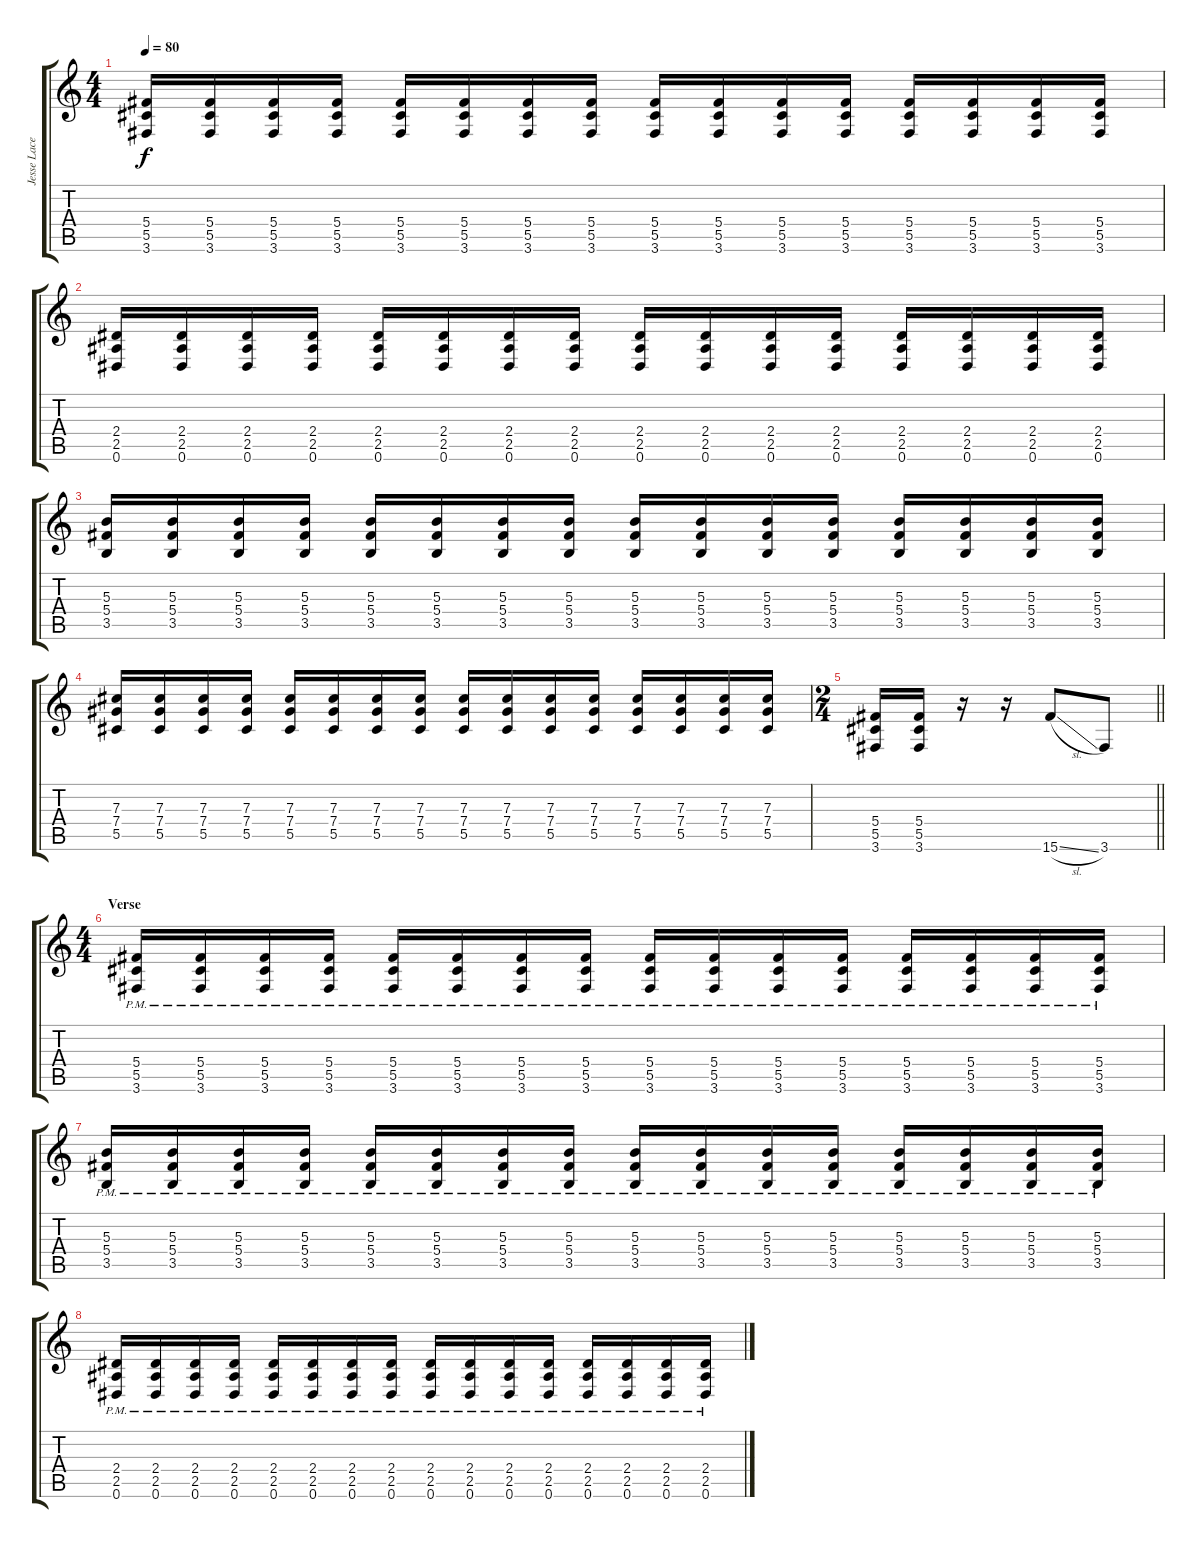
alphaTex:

\track ("Jesse Lacey" "Jesse Lace") {instrument overdrivenguitar}
\staff {score tabs}
\tuning (Eb4 Bb3 Gb3 Db3 Ab2 Eb2) {hide}
\ts (4 4)
\tempo 80
\clef g2
\ks c
(5.4 5.5 3.6).16{dy f} (5.4 5.5 3.6).16 (5.4 5.5 3.6).16 (5.4 5.5 3.6).16 (5.4 5.5 3.6).16 (5.4 5.5 3.6).16 (5.4 5.5 3.6).16 (5.4 5.5 3.6).16 (5.4 5.5 3.6).16 (5.4 5.5 3.6).16 (5.4 5.5 3.6).16 (5.4 5.5 3.6).16 (5.4 5.5 3.6).16 (5.4 5.5 3.6).16 (5.4 5.5 3.6).16 (5.4 5.5 3.6).16 |
(2.4 2.5 0.6).16 (2.4 2.5 0.6).16 (2.4 2.5 0.6).16 (2.4 2.5 0.6).16 (2.4 2.5 0.6).16 (2.4 2.5 0.6).16 (2.4 2.5 0.6).16 (2.4 2.5 0.6).16 (2.4 2.5 0.6).16 (2.4 2.5 0.6).16 (2.4 2.5 0.6).16 (2.4 2.5 0.6).16 (2.4 2.5 0.6).16 (2.4 2.5 0.6).16 (2.4 2.5 0.6).16 (2.4 2.5 0.6).16 |
(5.3 5.4 3.5).16 (5.3 5.4 3.5).16 (5.3 5.4 3.5).16 (5.3 5.4 3.5).16 (5.3 5.4 3.5).16 (5.3 5.4 3.5).16 (5.3 5.4 3.5).16 (5.3 5.4 3.5).16 (5.3 5.4 3.5).16 (5.3 5.4 3.5).16 (5.3 5.4 3.5).16 (5.3 5.4 3.5).16 (5.3 5.4 3.5).16 (5.3 5.4 3.5).16 (5.3 5.4 3.5).16 (5.3 5.4 3.5).16 |
(7.3 7.4 5.5).16 (7.3 7.4 5.5).16 (7.3 7.4 5.5).16 (7.3 7.4 5.5).16 (7.3 7.4 5.5).16 (7.3 7.4 5.5).16 (7.3 7.4 5.5).16 (7.3 7.4 5.5).16 (7.3 7.4 5.5).16 (7.3 7.4 5.5).16 (7.3 7.4 5.5).16 (7.3 7.4 5.5).16 (7.3 7.4 5.5).16 (7.3 7.4 5.5).16 (7.3 7.4 5.5).16 (7.3 7.4 5.5).16 |
\ts (2 4)
\barLineRight lightlight
(5.4 5.5 3.6).16 (5.4 5.5 3.6).16 r.16 r.16 15.6{sl}.8 3.6.8 |
\ts (4 4)
\section ("" "Verse")
(5.4{pm} 5.5{pm} 3.6{pm}).16 (5.4{pm} 5.5{pm} 3.6{pm}).16 (5.4{pm} 5.5{pm} 3.6{pm}).16 (5.4{pm} 5.5{pm} 3.6{pm}).16 (5.4{pm} 5.5{pm} 3.6{pm}).16 (5.4{pm} 5.5{pm} 3.6{pm}).16 (5.4{pm} 5.5{pm} 3.6{pm}).16 (5.4{pm} 5.5{pm} 3.6{pm}).16 (5.4{pm} 5.5{pm} 3.6{pm}).16 (5.4{pm} 5.5{pm} 3.6{pm}).16 (5.4{pm} 5.5{pm} 3.6{pm}).16 (5.4{pm} 5.5{pm} 3.6{pm}).16 (5.4{pm} 5.5{pm} 3.6{pm}).16 (5.4{pm} 5.5{pm} 3.6{pm}).16 (5.4{pm} 5.5{pm} 3.6{pm}).16 (5.4{pm} 5.5{pm} 3.6{pm}).16 |
(5.3{pm} 5.4{pm} 3.5{pm}).16 (5.3{pm} 5.4{pm} 3.5{pm}).16 (5.3{pm} 5.4{pm} 3.5{pm}).16 (5.3{pm} 5.4{pm} 3.5{pm}).16 (5.3{pm} 5.4{pm} 3.5{pm}).16 (5.3{pm} 5.4{pm} 3.5{pm}).16 (5.3{pm} 5.4{pm} 3.5{pm}).16 (5.3{pm} 5.4{pm} 3.5{pm}).16 (5.3{pm} 5.4{pm} 3.5{pm}).16 (5.3{pm} 5.4{pm} 3.5{pm}).16 (5.3{pm} 5.4{pm} 3.5{pm}).16 (5.3{pm} 5.4{pm} 3.5{pm}).16 (5.3{pm} 5.4{pm} 3.5{pm}).16 (5.3{pm} 5.4{pm} 3.5{pm}).16 (5.3{pm} 5.4{pm} 3.5{pm}).16 (5.3{pm} 5.4{pm} 3.5{pm}).16 |
(2.4{pm} 2.5{pm} 0.6{pm}).16 (2.4{pm} 2.5{pm} 0.6{pm}).16 (2.4{pm} 2.5{pm} 0.6{pm}).16 (2.4{pm} 2.5{pm} 0.6{pm}).16 (2.4{pm} 2.5{pm} 0.6{pm}).16 (2.4{pm} 2.5{pm} 0.6{pm}).16 (2.4{pm} 2.5{pm} 0.6{pm}).16 (2.4{pm} 2.5{pm} 0.6{pm}).16 (2.4{pm} 2.5{pm} 0.6{pm}).16 (2.4{pm} 2.5{pm} 0.6{pm}).16 (2.4{pm} 2.5{pm} 0.6{pm}).16 (2.4{pm} 2.5{pm} 0.6{pm}).16 (2.4{pm} 2.5{pm} 0.6{pm}).16 (2.4{pm} 2.5{pm} 0.6{pm}).16 (2.4{pm} 2.5{pm} 0.6{pm}).16 (2.4{pm} 2.5{pm} 0.6{pm}).16
